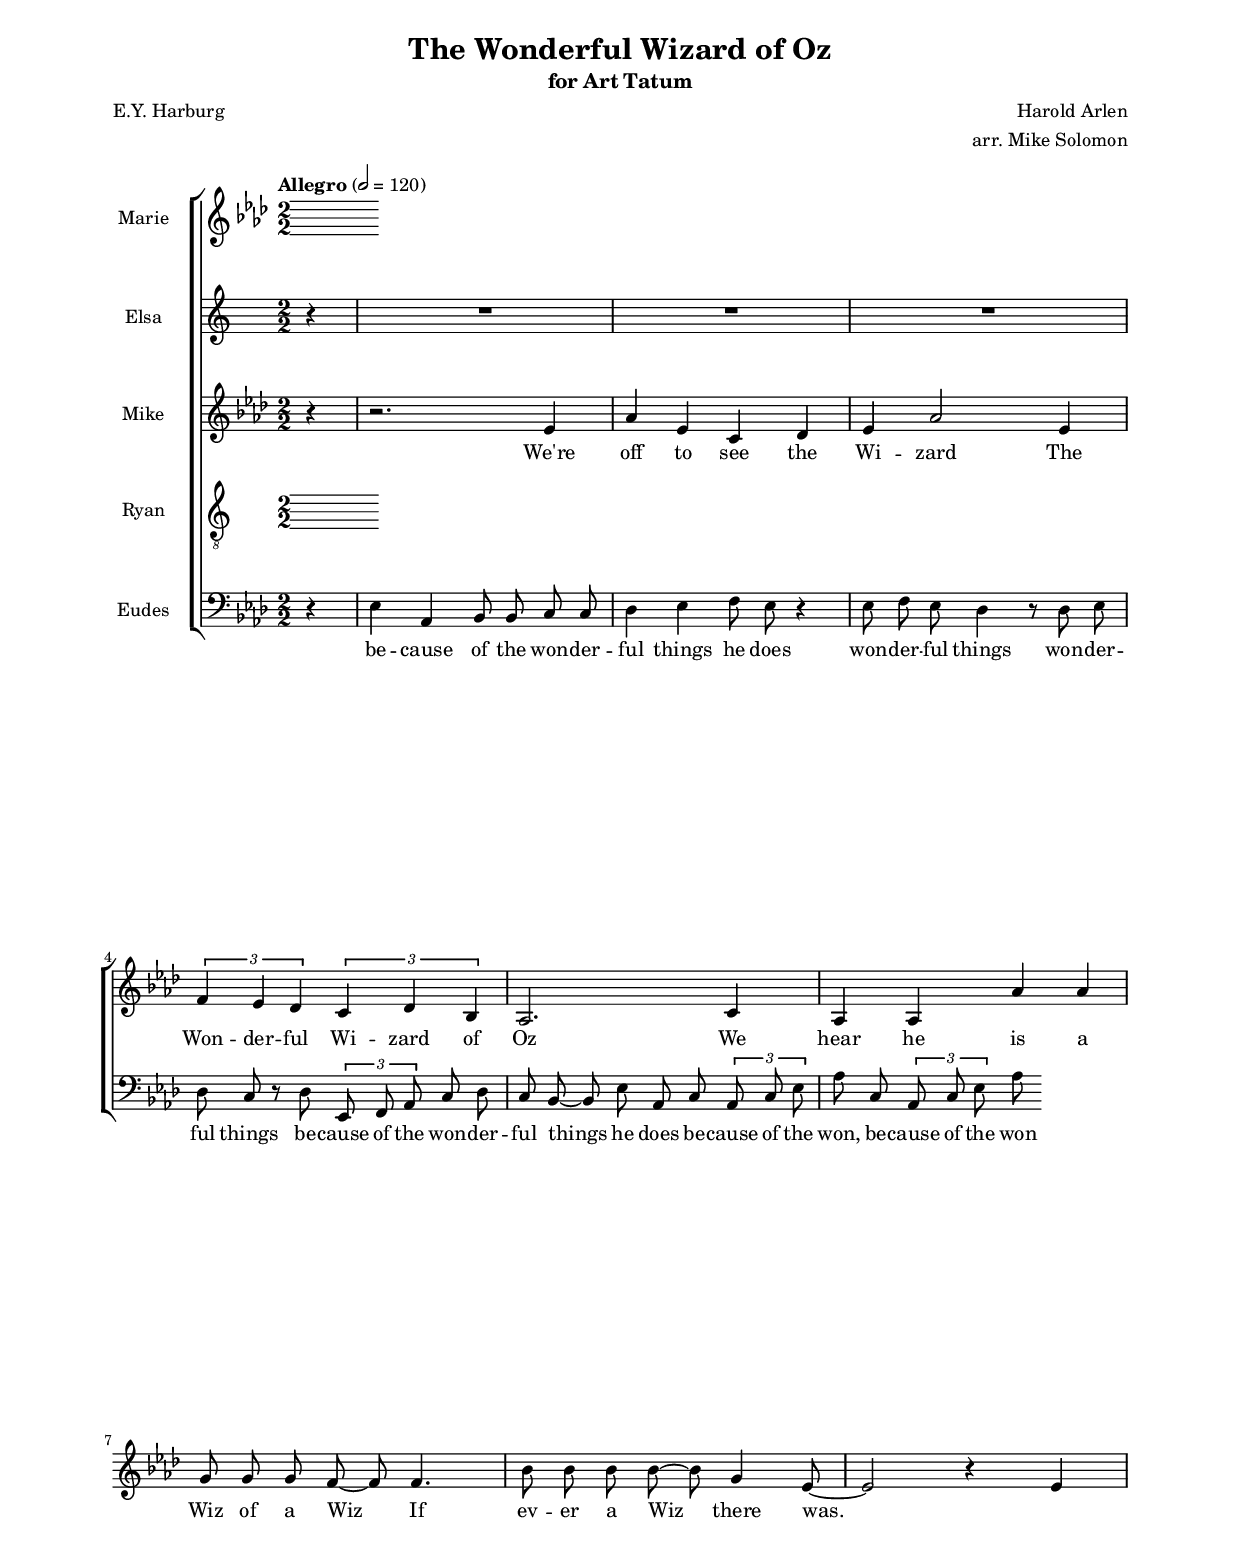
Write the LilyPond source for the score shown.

\version "2.17.0"
\include "defs-devel.ly"
\paper {
  footnote-separator-markup = \markup { \column { " "\override #`(span-factor . 1/5) { \draw-hline } }}
  footnote-padding = 5\mm
  top-system-spacing = #'((basic-distance . 1) (minimum-distance . 0) (padding . 1) (stretchability . 40))
  bottom-system-spacing = #'((basic-distance . 1) (minimum-distance . 0) (padding . 1) (stretchability . 50))
  ragged-right = ##f
  left-margin = 0.75\in
  right-margin = 0.75\in
  top-margin = 0.5\in
  bottom-margin = 0.6\in
  ragged-last-bottom = ##f
  %max-systems-per-page = #2
}

#(ly:set-option 'point-and-click #f)

MyRed = \Red
MyBlack = \Black
myred = \once \override NoteHead.color = #red
myblack = \revert NoteHead.color
%MyRed = \revert NoteHead.color
%MyBlack = \revert NoteHead.color
%myred = \revert NoteHead.color
%myblack = \revert NoteHead.color

\header {
  title = "The Wonderful Wizard of Oz" %(1)"
  subtitle = \markup { for Art Tatum }
  composer = "Harold Arlen"
  poet = "E.Y. Harburg"
  arranger = "arr. Mike Solomon"
}

nothing = {}

marks = {
  \time 2/2
  \tempo "Allegro" 2=120
  \partial 4
}

prefatoryMatter = {
  \key aes \major
  #(set-accidental-style 'modern-cautionary)
}

soprano = \relative c' { \autoBeamOff
  \prefatoryMatter
}

sopranoWords = \lyricmode {
}

mezzo = \relative c' { \autoBeamOff
  r4 |
  R1 |
  R1 |
  R1 |
  
}

mezzoWords = \lyricmode {
}

  %aes bes |
  %aes g4 aes8 f d \times 2/3 { g, b d } | 
  %g8 aes g f ~ f r f g |
  %f d4 r8 \times 2/3 { ees4 c ees }  |

alto = \relative c' { \autoBeamOff
  \prefatoryMatter
  r4
  r2.
  ees4 |
  aes ees c des |
  ees aes2 ees4 |
  \times 2/3 { f4 ees des } \times 2/3 { c des bes } |
  aes2. c4 |
  aes4 aes aes' aes |
  g8 g g f ~ f f4. |
  bes8 bes bes bes ~ bes g4 ees8 ~ |
  ees2 r4 ees4 |
}

altoWords = \lyricmode {
  We're off to see the Wi -- zard
  The Won -- der -- ful Wi -- zard of Oz
  We hear he is a Wiz of a Wiz
  If ev -- er a Wiz there was.
}

tenor = \relative c' {
  \autoBeamOff
  \clef "treble_8"
}

tenorWords = \lyricmode {
}

bass = \relative c { \autoBeamOff
  \prefatoryMatter
  \clef bass
  r4
  %r4
  ees4 
  aes,4 bes8 bes c c des4 
  ees4 f8 ees r4 ees8 f 
  ees des4 r8 des ees des c 
  r des \times 2/3 { ees, f aes } c des c bes ~ 
  bes ees aes, c \times 2/3 { aes c ees } aes c, 
  \times 2/3 { aes c ees } aes 
}

bassWords = \lyricmode {
  be -- cause of the won -- der -- ful things he does
  won -- der -- ful things
  won -- der -- ful things
  be -- cause of the won -- der -- ful things he does
  be -- cause of the won,
  be -- cause of the won -- der -- ful things
}

%%% SCORE
#(set-global-staff-size 16)

\score {
  \new ChoirStaff <<
    \new Staff \with { instrumentName = #"Marie" %shortInstrumentName = #"M."
} <<
      \new Voice = "soprano" { << { \numericTimeSignature
        \soprano
      } {
        \marks
      } {
        \nothing
      }>> }
      \new Lyrics \lyricsto "soprano" {
        \sopranoWords
      }
    >>
    \new Staff \with { instrumentName = #"Elsa" %shortInstrumentName = #"E."
} <<
      \new Voice = "mezzo" { << { \numericTimeSignature
        \mezzo
      } {
        \nothing
      } >> }
      \new Lyrics \lyricsto "mezzo" {
        \mezzoWords
      }
    >>
    \new Staff \with { instrumentName = #"Mike" %shortInstrumentName = #"Mk."
} <<
      \new Voice = "alto" { << { \numericTimeSignature
        \alto
      } {
        \nothing
      } >> }
      \new Lyrics \lyricsto "alto" {
        \altoWords
      }
    >>
    \new Staff \with { instrumentName = #"Ryan" %shortInstrumentName = #"R."
} <<
      \new Voice = "tenor" { << { \numericTimeSignature
        \tenor
      } {
        \nothing
      } >> }
      \new Lyrics \lyricsto "tenor" {
        \tenorWords
      }
    >>
    \new Staff \with { instrumentName = #"Eudes" %shortInstrumentName = #"P." %\markup { \concat { E \super u . } }
} <<
      \new Voice = "bass" { << { \numericTimeSignature
        \bass
      } {
        \nothing
      } >> }
      \new Lyrics \lyricsto "bass" {
        \bassWords
      }
    >>
  >>
  \layout {
    \context {
      \Voice
      \override TextScript #'layer = #6
      \override NoteHead #'layer = #7
      \override Glissando #'breakable = ##t
      \override TupletNumber #'breakable = ##t
      \override TupletBracket #'breakable = ##t
      \remove "Forbid_line_break_engraver"
    }
    \context {
      \Staff
      \consists "Metronome_mark_engraver"
      \override TimeSignature #'style = #'numbered
      \override StaffSymbol #'layer = #4
      \override TimeSignature #'layer = #3
      \override TimeSignature #'whiteout = ##t
    }
    \context {
      \Lyrics
      %\override LyricText #'whiteout = ##t
      \override LyricText #'layer = #6
    }
    \context {
      \Score
      \remove "Metronome_mark_engraver"
      \override NonMusicalPaperColumn #'allow-loose-spacing = ##f
    }
  }
}

%{
%%% piano redux
#(set-global-staff-size 20)

\score {
  \new PianoStaff <<
    \new Staff <<
      \new Voice = "1" { \voiceOne << \soprano \marks >> }
      \new Voice = "2" { \voiceTwo \mezzo }
      \new Voice = "3" { \voiceThree \alto }
    >>
    \new Staff <<
      \new Voice = "4" { \voiceOne \tenor }
      \new Voice = "5" { \voiceTwo \bass }
    >>
  >>
  \layout {
    \context {
      \Voice
      \override TextScript #'layer = #6
      \override NoteHead #'layer = #7
      \override Glissando #'breakable = ##t
      \override TupletNumber #'breakable = ##t
      \override TupletBracket #'breakable = ##t
      \remove "Forbid_line_break_engraver"
    }
    \context {
      \Staff
      \consists "Metronome_mark_engraver"
      \override TimeSignature #'style = #'numbered
      \override StaffSymbol #'layer = #4
      \override TimeSignature #'layer = #3
      \override TimeSignature #'whiteout = ##t
    }
    \context {
      \Lyrics
      %\override LyricText #'whiteout = ##t
      \override LyricText #'layer = #6
    }
    \context {
      \Score
      \remove "Metronome_mark_engraver"
      \override NonMusicalPaperColumn #'allow-loose-spacing = ##f
    }
  }
}
%}
%%% MIDI

\score {
  \new ChoirStaff <<
    \new Staff \with { instrumentName = #"Marie" %shortInstrumentName = #"M."
} <<
      \new Voice = "soprano" { << { \numericTimeSignature
        \soprano
      } {
        \marks
      } >> }
      \new Lyrics \lyricsto "soprano" {
        \sopranoWords
      }
    >>
    \new Staff \with { instrumentName = #"Elsa" %shortInstrumentName = #"E."
} <<
      \new Voice = "mezzo" { \numericTimeSignature
        \mezzo
      }
      \new Lyrics \lyricsto "mezzo" {
        \mezzoWords
      }
    >>
    \new Staff \with { instrumentName = #"Mike" %shortInstrumentName = #"Mk."
} <<
      \new Voice = "alto" { \numericTimeSignature
        \alto
      }
      \new Lyrics \lyricsto "alto" {
        \altoWords
      }
    >>
    \new Staff \with { instrumentName = #"Ryan" %shortInstrumentName = #"R."
} <<
      \new Voice = "tenor" { \numericTimeSignature
        \tenor
      }
      \new Lyrics \lyricsto "tenor" {
        \tenorWords
      }
    >>
    \new Staff \with { instrumentName = #"Eudes" %shortInstrumentName = #"P." %\markup { \concat { E \super u . } }
} <<
      \new Voice = "bass" { \numericTimeSignature
        \bass
      }
      \new Lyrics \lyricsto "bass" {
        \bassWords
      }
    >>
  >>
  \midi {}
}
